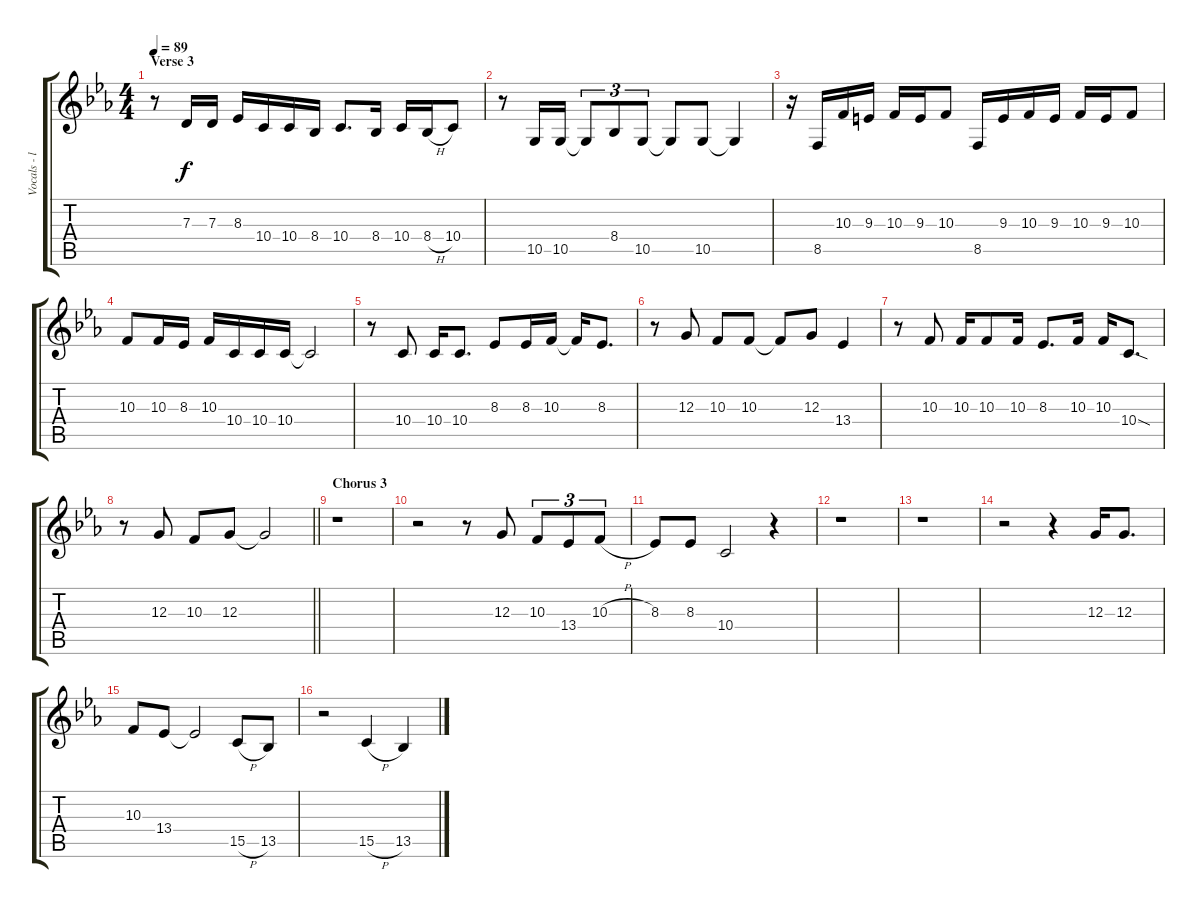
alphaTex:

\track ("Vocals - lead" "Vocals - l") {instrument oboe}
\staff {score tabs}
\tuning (E4 B3 G3 D3 A2 E2) {hide}
\ts (4 4)
\section ("" "Verse 3")
\tempo 89
\clef g2
\ks eb
r.8{dy f} 7.3.16 7.3.16 8.3.16 10.4.16 10.4.16 8.4.16 10.4.8{d} 8.4.16 10.4.16 8.4{h}.16 10.4.8 |
r.8 10.5.16 10.5.16 10.5{t}.8{tu (3 2)} 8.4.8{tu (3 2)} 10.5.8{tu (3 2)} 10.5{t}.8 10.5.8 10.5{t}.4 |
r.16 8.5.16 10.3.16 9.3.16 10.3.16 9.3.16 10.3.8 8.5.16 9.3.16 10.3.16 9.3.16 10.3.16 9.3.16 10.3.8 |
10.3.8 10.3.16 8.3.16 10.3.16 10.4.16 10.4.16 10.4.16 10.4{t}.2 |
r.8 10.4.8 10.4.16 10.4.8{d} 8.3.8 8.3.16 10.3.16 10.3{t}.16 8.3.8{d} |
r.8 12.3.8 10.3.8 10.3.8 10.3{t}.8 12.3.8 13.4.4 |
r.8 10.3.8 10.3.16 10.3.8 10.3.16 8.3.8{d} 10.3.16 10.3.16 10.4{sod}.8{d} |
\barLineRight lightlight
r.8 12.3.8 10.3.8 12.3.8 12.3{t}.2 |
\section ("" "Chorus 3")
r.1 |
r.2 r.8 12.3.8 10.3.8{tu (3 2)} 13.4.8{tu (3 2)} 10.3{h}.8{tu (3 2)} |
8.3.8 8.3.8 10.4.2 r.4 |
r.1 |
r.1 |
r.2 r.4 12.3.16 12.3.8{d} |
10.3.8 13.4.8 13.4{t}.2 15.5{h}.8 13.5.8 |
r.2 15.5{h}.4 13.5.4
